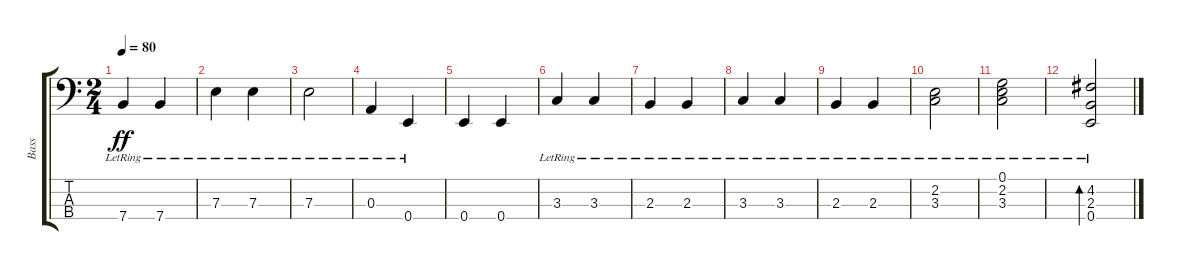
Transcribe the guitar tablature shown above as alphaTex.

\track ("Bass" "Bass") {instrument acousticbass}
\staff {score tabs}
\tuning (G2 D2 A1 E1) {hide}
\ts (2 4)
\tempo 80
\clef f4
\ks c
7.4{lr}.4{dy ff} 7.4{lr}.4 |
7.3{lr}.4 7.3{lr}.4 |
7.3{lr}.2 |
0.3{lr}.4 0.4{lr}.4 |
0.4.4 0.4.4 |
3.3{lr}.4 3.3{lr}.4 |
2.3{lr}.4 2.3{lr}.4 |
3.3{lr}.4 3.3{lr}.4 |
2.3{lr}.4 2.3{lr}.4 |
(2.2 3.3{lr}).2 |
(0.1 2.2 3.3{lr}).2 |
(4.2 2.3 0.4{lr}).2{bd 120}
